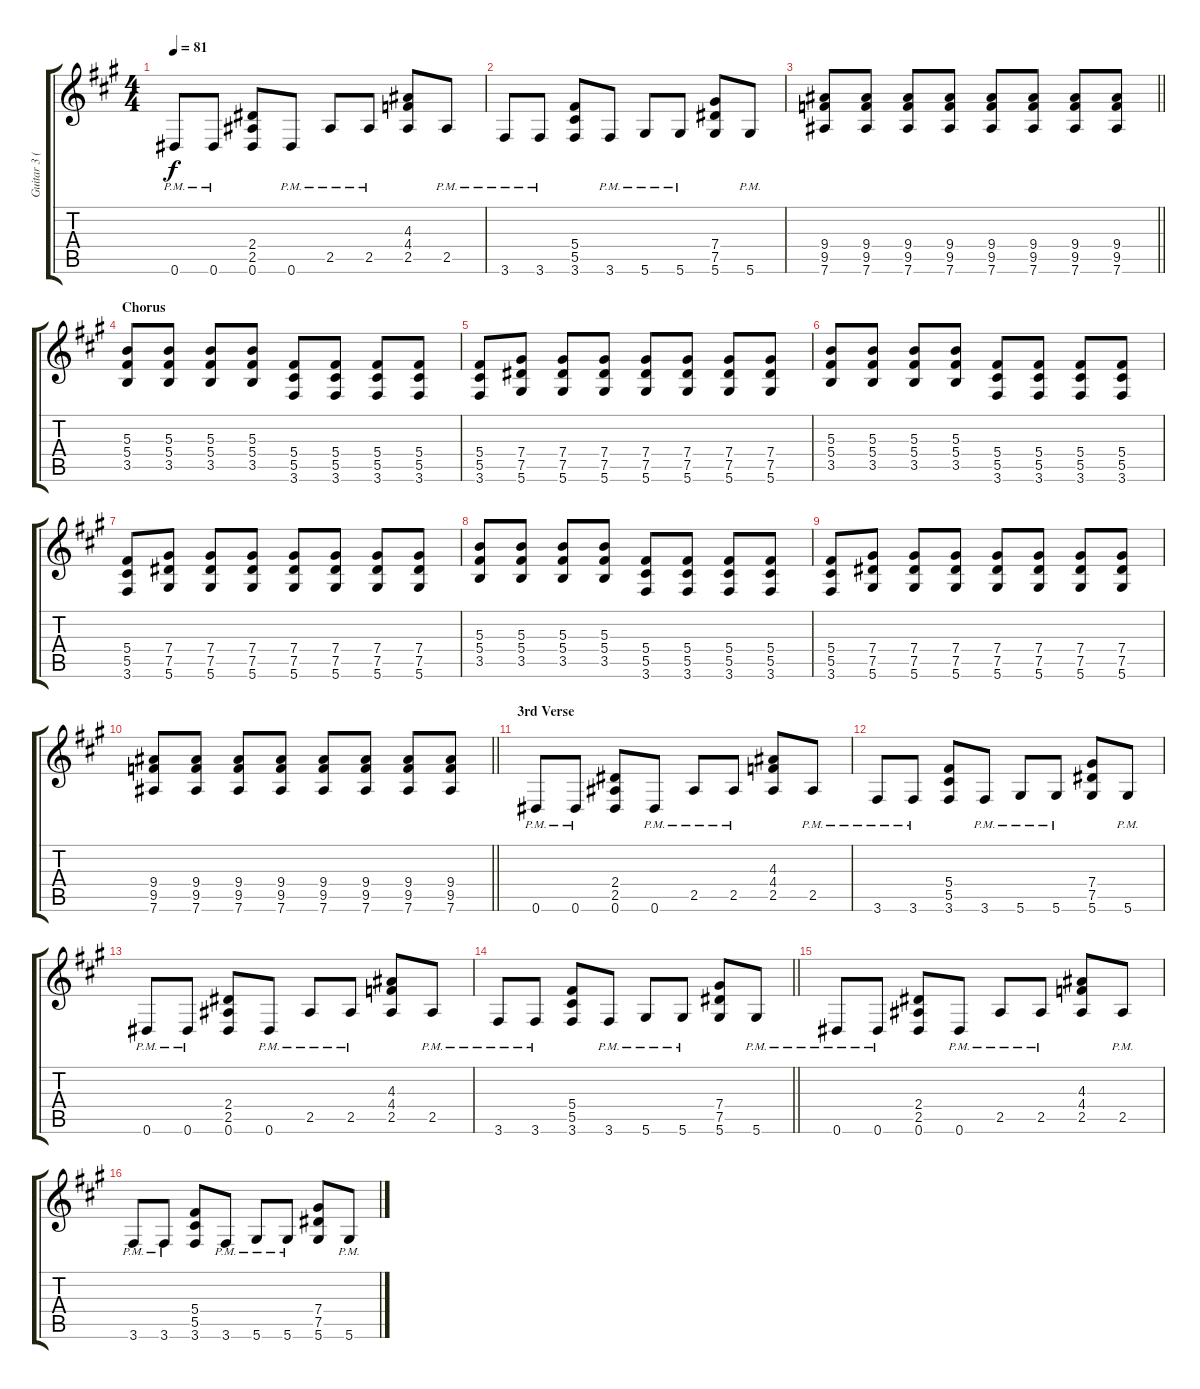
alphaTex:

\track ("Guitar 3 (William)" "Guitar 3 (") {instrument overdrivenguitar}
\staff {score tabs}
\tuning (Eb4 Bb3 Gb3 Db3 Ab2 Eb2) {hide}
\ts (4 4)
\tempo 81
\clef g2
\ks f#minor
0.6{pm}.8{dy f} 0.6{pm}.8 (2.4 2.5 0.6).8 0.6{pm}.8 2.5{pm}.8 2.5{pm}.8 (4.3 4.4 2.5).8 2.5{pm}.8 |
3.6{pm}.8 3.6{pm}.8 (5.4 5.5 3.6).8 3.6{pm}.8 5.6{pm}.8 5.6{pm}.8 (7.4 7.5 5.6).8 5.6{pm}.8 |
\barLineRight lightlight
(9.4 9.5 7.6).8 (9.4 9.5 7.6).8 (9.4 9.5 7.6).8 (9.4 9.5 7.6).8 (9.4 9.5 7.6).8 (9.4 9.5 7.6).8 (9.4 9.5 7.6).8 (9.4 9.5 7.6).8 |
\section ("" "Chorus")
(5.3 5.4 3.5).8 (5.3 5.4 3.5).8 (5.3 5.4 3.5).8 (5.3 5.4 3.5).8 (5.4 5.5 3.6).8 (5.4 5.5 3.6).8 (5.4 5.5 3.6).8 (5.4 5.5 3.6).8 |
(5.4 5.5 3.6).8 (7.4 7.5 5.6).8 (7.4 7.5 5.6).8 (7.4 7.5 5.6).8 (7.4 7.5 5.6).8 (7.4 7.5 5.6).8 (7.4 7.5 5.6).8 (7.4 7.5 5.6).8 |
(5.3 5.4 3.5).8 (5.3 5.4 3.5).8 (5.3 5.4 3.5).8 (5.3 5.4 3.5).8 (5.4 5.5 3.6).8 (5.4 5.5 3.6).8 (5.4 5.5 3.6).8 (5.4 5.5 3.6).8 |
(5.4 5.5 3.6).8 (7.4 7.5 5.6).8 (7.4 7.5 5.6).8 (7.4 7.5 5.6).8 (7.4 7.5 5.6).8 (7.4 7.5 5.6).8 (7.4 7.5 5.6).8 (7.4 7.5 5.6).8 |
(5.3 5.4 3.5).8 (5.3 5.4 3.5).8 (5.3 5.4 3.5).8 (5.3 5.4 3.5).8 (5.4 5.5 3.6).8 (5.4 5.5 3.6).8 (5.4 5.5 3.6).8 (5.4 5.5 3.6).8 |
(5.4 5.5 3.6).8 (7.4 7.5 5.6).8 (7.4 7.5 5.6).8 (7.4 7.5 5.6).8 (7.4 7.5 5.6).8 (7.4 7.5 5.6).8 (7.4 7.5 5.6).8 (7.4 7.5 5.6).8 |
\barLineRight lightlight
(9.4 9.5 7.6).8 (9.4 9.5 7.6).8 (9.4 9.5 7.6).8 (9.4 9.5 7.6).8 (9.4 9.5 7.6).8 (9.4 9.5 7.6).8 (9.4 9.5 7.6).8 (9.4 9.5 7.6).8 |
\section ("" "3rd Verse")
0.6{pm}.8 0.6{pm}.8 (2.4 2.5 0.6).8 0.6{pm}.8 2.5{pm}.8 2.5{pm}.8 (4.3 4.4 2.5).8 2.5{pm}.8 |
3.6{pm}.8 3.6{pm}.8 (5.4 5.5 3.6).8 3.6{pm}.8 5.6{pm}.8 5.6{pm}.8 (7.4 7.5 5.6).8 5.6{pm}.8 |
0.6{pm}.8 0.6{pm}.8 (2.4 2.5 0.6).8 0.6{pm}.8 2.5{pm}.8 2.5{pm}.8 (4.3 4.4 2.5).8 2.5{pm}.8 |
\barLineRight lightlight
3.6{pm}.8 3.6{pm}.8 (5.4 5.5 3.6).8 3.6{pm}.8 5.6{pm}.8 5.6{pm}.8 (7.4 7.5 5.6).8 5.6{pm}.8 |
0.6{pm}.8 0.6{pm}.8 (2.4 2.5 0.6).8 0.6{pm}.8 2.5{pm}.8 2.5{pm}.8 (4.3 4.4 2.5).8 2.5{pm}.8 |
3.6{pm}.8 3.6{pm}.8 (5.4 5.5 3.6).8 3.6{pm}.8 5.6{pm}.8 5.6{pm}.8 (7.4 7.5 5.6).8 5.6{pm}.8
